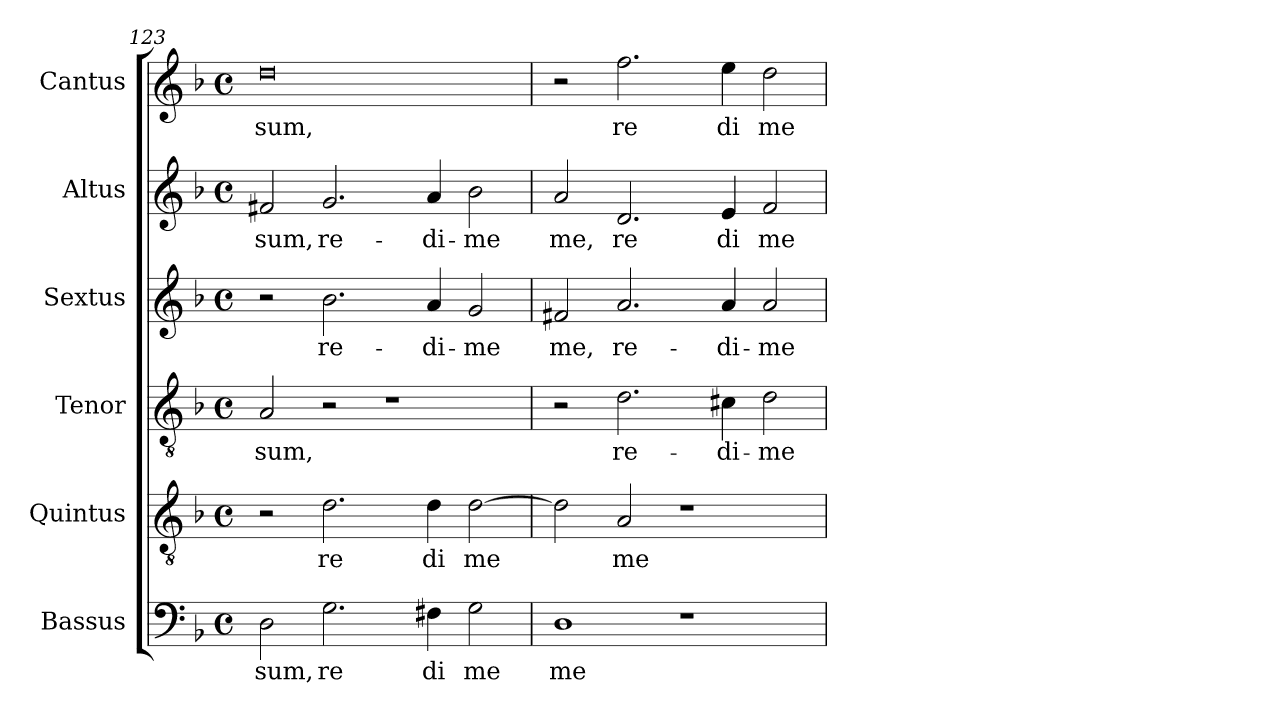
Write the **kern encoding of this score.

**kern	**text	**kern	**text	**kern	**text	**kern	**text	**kern	**text	**kern	**text
*part6	*part6	*part5	*part5	*part4	*part4	*part3	*part3	*part2	*part2	*part1	*part1
*staff6	*staff6	*staff5	*staff5	*staff4	*staff4	*staff3	*staff3	*staff2	*staff2	*staff1	*staff1
*I"Bassus	*	*I"Quintus	*	*I"Tenor	*	*I"Sextus	*	*I"Altus	*	*I"Cantus	*
*clefF4	*	*clefGv2	*	*clefGv2	*	*clefG2	*	*clefG2	*	*clefG2	*
*k[b-]	*	*k[b-]	*	*k[b-]	*	*k[b-]	*	*k[b-]	*	*k[b-]	*
*F:	*	*F:	*	*F:	*	*F:	*	*F:	*	*F:	*
*M4/4	*	*M4/4	*	*M4/4	*	*M4/4	*	*M4/4	*	*M4/4	*
*met(c)	*	*met(c)	*	*met(c)	*	*met(c)	*	*met(c)	*	*met(c)	*
=123	=123	=123	=123	=123	=123	=123	=123	=123	=123	=123	=123
!	!LO:LY:b:cj	!	!	!	!LO:LY:b:cj	!	!	!	!LO:LY:b:cj	!	!LO:LY:b:cj
2D\	sum,	2r	.	2A/	sum,	2r	.	2f#X/	sum,	0dd	sum,
!	!LO:LY:b:cj	!	!LO:LY:b:cj	!	!	!	!LO:LY:b:cj	!	!LO:LY:b:cj	!	!
2.G\	re	2.d\	re	2r	.	2.b-\	re-	2.g/	re-	.	.
.	.	.	.	1r	.	.	.	.	.	.	.
!	!LO:LY:b:cj	!	!LO:LY:b:cj	!	!	!	!LO:LY:b:cj	!	!LO:LY:b:cj	!	!
4F#X\	di	4d\	di	.	.	4a/	-di-	4a/	-di-	.	.
!	!LO:LY:b:cj	!	!LO:LY:b	!	!	!	!LO:LY:b:cj	!	!LO:LY:b:cj	!	!
2G\	me	[>2d\	me	.	.	2g/	-me	2b-\	-me	.	.
!!LO:LB:g=z
=124	=124	=124	=124	=124	=124	=124	=124	=124	=124	=124	=124
!	!LO:LY:b:cj	!	!	!	!	!	!LO:LY:b:cj	!	!LO:LY:b:cj	!	!
1D	me	2d\]	.	2r	.	2f#X/	me,	2a/	me,	2r	.
!	!	!	!LO:LY:b:cj	!	!LO:LY:b:cj	!	!LO:LY:b:cj	!	!LO:LY:b:cj	!	!LO:LY:b:cj
.	.	2A/	me	2.d\	re-	2.a/	re-	2.d/	re	2.ff\	re
1r	.	1r	.	.	.	.	.	.	.	.	.
!	!	!	!	!	!LO:LY:b:cj	!	!LO:LY:b:cj	!	!LO:LY:b:cj	!	!LO:LY:b:cj
.	.	.	.	4c#X\	-di-	4a/	-di-	4e/	di	4ee\	di
!	!	!	!	!	!LO:LY:b:cj	!	!LO:LY:b:cj	!	!LO:LY:b:cj	!	!LO:LY:b:cj
.	.	.	.	2d\	-me	2a/	-me	2f/	me	2dd\	me
=	=	=	=	=	=	=	=	=	=	=	=
*-	*-	*-	*-	*-	*-	*-	*-	*-	*-	*-	*-
